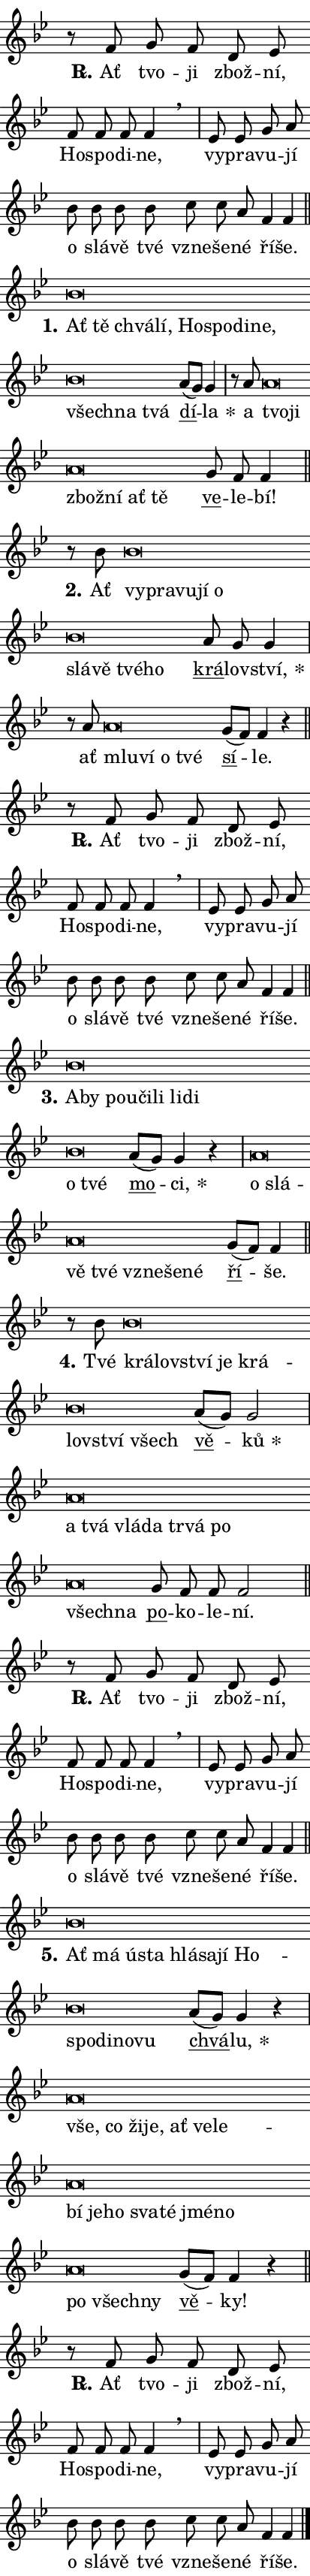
\version "2.22.1"
\header { tagline = "" }
\paper {
  indent = 0\cm
  top-margin = 0\cm
  right-margin = 0\cm
  bottom-margin = 0\cm
  left-margin = 0\cm
  paper-width = 7\cm
  page-breaking = #ly:one-page-breaking
  system-system-spacing.basic-distance = #11
  score-system-spacing.basic-distance = #11
  ragged-last = ##f
}


%% Author: Thomas Morley
%% https://lists.gnu.org/archive/html/lilypond-user/2020-05/msg00002.html
#(define (line-position grob)
"Returns position of @var[grob} in current system:
   @code{'start}, if at first time-step
   @code{'end}, if at last time-step
   @code{'middle} otherwise
"
  (let* ((col (ly:item-get-column grob))
         (ln (ly:grob-object col 'left-neighbor))
         (rn (ly:grob-object col 'right-neighbor))
         (col-to-check-left (if (ly:grob? ln) ln col))
         (col-to-check-right (if (ly:grob? rn) rn col))
         (break-dir-left
           (and
             (ly:grob-property col-to-check-left 'non-musical #f)
             (ly:item-break-dir col-to-check-left)))
         (break-dir-right
           (and
             (ly:grob-property col-to-check-right 'non-musical #f)
             (ly:item-break-dir col-to-check-right))))
        (cond ((eqv? 1 break-dir-left) 'start)
              ((eqv? -1 break-dir-right) 'end)
              (else 'middle))))

#(define (tranparent-at-line-position vctor)
  (lambda (grob)
  "Relying on @code{line-position} select the relevant enry from @var{vctor}.
Used to determine transparency,"
    (case (line-position grob)
      ((end) (not (vector-ref vctor 0)))
      ((middle) (not (vector-ref vctor 1)))
      ((start) (not (vector-ref vctor 2))))))

noteHeadBreakVisibility =
#(define-music-function (break-visibility)(vector?)
"Makes @code{NoteHead}s transparent relying on @var{break-visibility}"
#{
  \override NoteHead.transparent =
    #(tranparent-at-line-position break-visibility)
#})

#(define delete-ledgers-for-transparent-note-heads
  (lambda (grob)
    "Reads whether a @code{NoteHead} is transparent.
If so this @code{NoteHead} is removed from @code{'note-heads} from
@var{grob}, which is supposed to be @code{LedgerLineSpanner}.
As a result ledgers are not printed for this @code{NoteHead}"
    (let* ((nhds-array (ly:grob-object grob 'note-heads))
           (nhds-list
             (if (ly:grob-array? nhds-array)
                 (ly:grob-array->list nhds-array)
                 '()))
           ;; Relies on the transparent-property being done before
           ;; Staff.LedgerLineSpanner.after-line-breaking is executed.
           ;; This is fragile ...
           (to-keep
             (remove
               (lambda (nhd)
                 (ly:grob-property nhd 'transparent #f))
               nhds-list)))
      ;; TODO find a better method to iterate over grob-arrays, similiar
      ;; to filter/remove etc for lists
      ;; For now rebuilt from scratch
      (set! (ly:grob-object grob 'note-heads)  '())
      (for-each
        (lambda (nhd)
          (ly:pointer-group-interface::add-grob grob 'note-heads nhd))
        to-keep))))

hideNotes = {
  \noteHeadBreakVisibility #begin-of-line-visible
}
unHideNotes = {
  \noteHeadBreakVisibility #all-visible
}

% work-around for resetting accidentals
% https://lilypond.org/doc/v2.23/Documentation/notation/displaying-rhythms#unmetered-music
cadenzaMeasure = {
  \cadenzaOff
  \partial 1024 s1024
  \cadenzaOn
}

#(define-markup-command (accent layout props text) (markup?)
  "Underline accented syllable"
  (interpret-markup layout props
    #{\markup \override #'(offset . 4.3) \underline { #text }#}))

responsum = \markup \concat {
  "R" \hspace #-1.05 \path #0.1 #'((moveto 0 0.07) (lineto 0.9 0.8)) \hspace #0.05 "."
}

\layout {
    \context {
        \Staff
        \remove "Time_signature_engraver"
        \override LedgerLineSpanner.after-line-breaking = #delete-ledgers-for-transparent-note-heads
    }
    \context {
        \Voice {
            \override NoteHead.output-attributes = #'((class . "notehead"))
            \override Hairpin.height = #0.55
        }
    }
    \context {
        \Lyrics {
            \override StanzaNumber.output-attributes = #'((class . "stanzanumber"))
            \override LyricSpace.minimum-distance = #0.9
            \override LyricText.font-name = #"TeX Gyre Schola"
            \override LyricText.font-size = 1
            \override StanzaNumber.font-name = #"TeX Gyre Schola Bold"
            \override StanzaNumber.font-size = 1
        }
    }
}

% magnetic-lyrics.ily
%
%   written by
%     Jean Abou Samra <jean@abou-samra.fr>
%     Werner Lemberg <wl@gnu.org>
%
%   adapted by
%     Jiri Hon <jiri.hon@gmail.com>
%
% Version 2022-Apr-15

% https://www.mail-archive.com/lilypond-user@gnu.org/msg149350.html

#(define (Left_hyphen_pointer_engraver context)
   "Collect syllable-hyphen-syllable occurrences in lyrics and store
them in properties.  This engraver only looks to the left.  For
example, if the lyrics input is @code{foo -- bar}, it does the
following.

@itemize @bullet
@item
Set the @code{text} property of the @code{LyricHyphen} grob between
@q{foo} and @q{bar} to @code{foo}.

@item
Set the @code{left-hyphen} property of the @code{LyricText} grob with
text @q{foo} to the @code{LyricHyphen} grob between @q{foo} and
@q{bar}.
@end itemize

Use this auxiliary engraver in combination with the
@code{lyric-@/text::@/apply-@/magnetic-@/offset!} hook."
   (let ((hyphen #f)
         (text #f))
     (make-engraver
      (acknowledgers
       ((lyric-syllable-interface engraver grob source-engraver)
        (set! text grob)))
      (end-acknowledgers
       ((lyric-hyphen-interface engraver grob source-engraver)
        ;(when (not (grob::has-interface grob 'lyric-space-interface))
          (set! hyphen grob)));)
      ((stop-translation-timestep engraver)
       (when (and text hyphen)
         (ly:grob-set-object! text 'left-hyphen hyphen))
       (set! text #f)
       (set! hyphen #f)))))

#(define (lyric-text::apply-magnetic-offset! grob)
   "If the space between two syllables is less than the value in
property @code{LyricText@/.details@/.squash-threshold}, move the right
syllable to the left so that it gets concatenated with the left
syllable.

Use this function as a hook for
@code{LyricText@/.after-@/line-@/breaking} if the
@code{Left_@/hyphen_@/pointer_@/engraver} is active."
   (let ((hyphen (ly:grob-object grob 'left-hyphen #f)))
     (when hyphen
       (let ((left-text (ly:spanner-bound hyphen LEFT)))
         (when (grob::has-interface left-text 'lyric-syllable-interface)
           (let* ((common (ly:grob-common-refpoint grob left-text X))
                  (this-x-ext (ly:grob-extent grob common X))
                  (left-x-ext
                   (begin
                     ;; Trigger magnetism for left-text.
                     (ly:grob-property left-text 'after-line-breaking)
                     (ly:grob-extent left-text common X)))
                  ;; `delta` is the gap width between two syllables.
                  (delta (- (interval-start this-x-ext)
                            (interval-end left-x-ext)))
                  (details (ly:grob-property grob 'details))
                  (threshold (assoc-get 'squash-threshold details 0.2)))
             (when (< delta threshold)
               (let* (;; We have to manipulate the input text so that
                      ;; ligatures crossing syllable boundaries are not
                      ;; disabled.  For languages based on the Latin
                      ;; script this is essentially a beautification.
                      ;; However, for non-Western scripts it can be a
                      ;; necessity.
                      (lt (ly:grob-property left-text 'text))
                      (rt (ly:grob-property grob 'text))
                      (is-space (grob::has-interface hyphen 'lyric-space-interface))
                      (space (if is-space " " ""))
                      (space-markup (grob-interpret-markup grob " "))
                      (space-size (interval-length (ly:stencil-extent space-markup X)))
                      (extra-delta (if is-space space-size 0))
                      ;; Append new syllable.
                      (ltrt-space (if (and (string? lt) (string? rt))
                                (string-append lt space rt)
                                (make-concat-markup (list lt space rt))))
                      ;; Right-align `ltrt` to the right side.
                      (ltrt-space-markup (grob-interpret-markup
                               grob
                               (make-translate-markup
                                (cons (interval-length this-x-ext) 0)
                                (make-right-align-markup ltrt-space)))))
                 (begin
                   ;; Don't print `left-text`.
                   (ly:grob-set-property! left-text 'stencil #f)
                   ;; Set text and stencil (which holds all collected
                   ;; syllables so far) and shift it to the left.
                   (ly:grob-set-property! grob 'text ltrt-space)
                   (ly:grob-set-property! grob 'stencil ltrt-space-markup)
                   (ly:grob-translate-axis! grob (- (- delta extra-delta)) X))))))))))


#(define (lyric-hyphen::displace-bounds-first grob)
   ;; Make very sure this callback isn't triggered too early.
   (let ((left (ly:spanner-bound grob LEFT))
         (right (ly:spanner-bound grob RIGHT)))
     (ly:grob-property left 'after-line-breaking)
     (ly:grob-property right 'after-line-breaking)
     (ly:lyric-hyphen::print grob)))

squashThreshold = #0.4

\layout {
  \context {
    \Lyrics
    \consists #Left_hyphen_pointer_engraver
    \override LyricText.after-line-breaking =
      #lyric-text::apply-magnetic-offset!
    \override LyricHyphen.stencil = #lyric-hyphen::displace-bounds-first
    \override LyricText.details.squash-threshold = \squashThreshold
    \override LyricHyphen.minimum-distance = 0
    \override LyricHyphen.minimum-length = \squashThreshold
  }
}

squash = \override LyricText.details.squash-threshold = 9999
unSquash = \override LyricText.details.squash-threshold = \squashThreshold

left = \override LyricText.self-alignment-X = #LEFT
unLeft = \revert LyricText.self-alignment-X

starOffset = #(lambda (grob) 
                (let ((x_offset (ly:self-alignment-interface::aligned-on-x-parent grob)))
                  (if (= x_offset 0) 0 (+ x_offset 1.2))))

star = #(define-music-function (syllable)(string?)
"Append star separator at the end of a syllable"
#{
  \once \override LyricText.X-offset = #starOffset
  \lyricmode { \markup {
    #syllable
    \override #'((font-name . "TeX Gyre Schola Bold")) \hspace #0.2 \lower #0.65 \larger "*"
  } }
#})

starAccent = #(define-music-function (syllable)(string?)
"Append star separator at the end of a syllable and make accent"
#{
  \once \override LyricText.X-offset = #starOffset
  \lyricmode { \markup {
    \accent #syllable
    \override #'((font-name . "TeX Gyre Schola Bold")) \hspace #0.2 \lower #0.65 \larger "*"
  } }
#})

breath = #(define-music-function (syllable)(string?)
"Append breathing indicator at the end of a syllable"
#{
  \lyricmode { \markup { #syllable "+" } }
#})

optionalBreath = #(define-music-function (syllable)(string?)
"Append optional breathing indicator at the end of a syllable"
#{
  \lyricmode { \markup { #syllable "(+)" } }
#})


\score {
    <<
        \new Voice = "melody" { \cadenzaOn \key bes \major \relative { r8 f' g f d es \bar "" f f f f4 \breathe \cadenzaMeasure \bar "|" es8 es \bar "" g a \bar "" bes bes \bar "" bes bes \bar "" c c a f4 f \cadenzaMeasure \bar "||" \break }
\relative { bes'\breve*1/16 \hideNotes \breve*1/16 \bar "" \breve*1/16 \bar "" \breve*1/16 \bar "" \breve*1/16 \bar "" \breve*1/16 \bar "" \breve*1/16 \bar "" \breve*1/16 \bar "" \breve*1/16 \bar "" \breve*1/16 \breve*1/16 \bar "" \unHideNotes \bar "" a8[( g)] g4 \cadenzaMeasure \bar "|" r8 a8 a\breve*1/16 \hideNotes \breve*1/16 \bar "" \breve*1/16 \bar "" \breve*1/16 \bar "" \breve*1/16 \breve*1/16 \bar "" \unHideNotes \bar "" g8 f f4 \cadenzaMeasure \bar "||" \break }
\relative { r8 bes'8 bes\breve*1/16 \hideNotes \breve*1/16 \bar "" \breve*1/16 \bar "" \breve*1/16 \bar "" \breve*1/16 \bar "" \breve*1/16 \bar "" \breve*1/16 \bar "" \breve*1/16 \breve*1/16 \bar "" \unHideNotes \bar "" a8 g g4 \cadenzaMeasure \bar "|" r8 a8 a\breve*1/16 \hideNotes \breve*1/16 \bar "" \breve*1/16 \breve*1/16 \bar "" \unHideNotes \bar "" g8[( f)] f4 r \cadenzaMeasure \bar "||" \break }
\relative { r8 f' g f d es \bar "" f f f f4 \breathe \cadenzaMeasure \bar "|" es8 es \bar "" g a \bar "" bes bes \bar "" bes bes \bar "" c c a f4 f \cadenzaMeasure \bar "||" \break }
\relative { bes'\breve*1/16 \hideNotes \breve*1/16 \bar "" \breve*1/16 \bar "" \breve*1/16 \bar "" \breve*1/16 \bar "" \breve*1/16 \bar "" \breve*1/16 \bar "" \breve*1/16 \bar "" \breve*1/16 \breve*1/16 \bar "" \unHideNotes \bar "" a8[( g)] g4 r \cadenzaMeasure \bar "|" a\breve*1/16 \hideNotes \breve*1/16 \bar "" \breve*1/16 \bar "" \breve*1/16 \bar "" \breve*1/16 \bar "" \breve*1/16 \breve*1/16 \bar "" \unHideNotes \bar "" g8[( f)] f4 \cadenzaMeasure \bar "||" \break }
\relative { r8 bes'8 bes\breve*1/16 \hideNotes \breve*1/16 \bar "" \breve*1/16 \bar "" \breve*1/16 \bar "" \breve*1/16 \bar "" \breve*1/16 \bar "" \breve*1/16 \breve*1/16 \bar "" \unHideNotes \bar "" a8[( g)] g2 \cadenzaMeasure \bar "|" a\breve*1/16 \hideNotes \breve*1/16 \bar "" \breve*1/16 \bar "" \breve*1/16 \bar "" \breve*1/16 \bar "" \breve*1/16 \bar "" \breve*1/16 \bar "" \breve*1/16 \breve*1/16 \bar "" \unHideNotes \bar "" g8 f f f2 \cadenzaMeasure \bar "||" \break }
\relative { r8 f' g f d es \bar "" f f f f4 \breathe \cadenzaMeasure \bar "|" es8 es \bar "" g a \bar "" bes bes \bar "" bes bes \bar "" c c a f4 f \cadenzaMeasure \bar "||" \break }
\relative { bes'\breve*1/16 \hideNotes \breve*1/16 \bar "" \breve*1/16 \bar "" \breve*1/16 \bar "" \breve*1/16 \bar "" \breve*1/16 \bar "" \breve*1/16 \bar "" \breve*1/16 \bar "" \breve*1/16 \bar "" \breve*1/16 \bar "" \breve*1/16 \breve*1/16 \bar "" \unHideNotes \bar "" a8[( g)] g4 r \cadenzaMeasure \bar "|" a\breve*1/16 \hideNotes \breve*1/16 \bar "" \breve*1/16 \bar "" \breve*1/16 \bar "" \breve*1/16 \bar "" \breve*1/16 \bar "" \breve*1/16 \bar "" \breve*1/16 \bar "" \breve*1/16 \bar "" \breve*1/16 \bar "" \breve*1/16 \bar "" \breve*1/16 \bar "" \breve*1/16 \bar "" \breve*1/16 \bar "" \breve*1/16 \bar "" \breve*1/16 \breve*1/16 \bar "" \unHideNotes \bar "" g8[( f)] f4 r \cadenzaMeasure \bar "||" \break }
\relative { r8 f' g f d es \bar "" f f f f4 \breathe \cadenzaMeasure \bar "|" es8 es \bar "" g a \bar "" bes bes \bar "" bes bes \bar "" c c a f4 f \cadenzaMeasure \bar "||" \break } \bar "|." }
        \new Lyrics \lyricsto "melody" { \lyricmode { \set stanza = \responsum
Ať tvo -- ji zbož -- ní, Ho -- spo -- di -- ne, vy -- pra -- vu -- jí o slá -- vě tvé vzne -- še -- né ří -- še.
\set stanza = "1."
\left Ať \squash tě chvá -- lí, Ho -- spo -- di -- ne, všech -- na tvá \unLeft \unSquash \markup \accent dí -- \star la a \left tvo -- \squash ji zbož -- ní ať tě \unLeft \unSquash \markup \accent ve -- le -- bí!
\set stanza = "2."
Ať \left vy -- \squash pra -- vu -- jí o slá -- vě tvé -- ho \unLeft \unSquash \markup \accent krá -- lov -- \star ství, ať \left mlu -- \squash ví o tvé \unLeft \unSquash \markup \accent sí -- le.
\set stanza = \responsum
Ať tvo -- ji zbož -- ní, Ho -- spo -- di -- ne, vy -- pra -- vu -- jí o slá -- vě tvé vzne -- še -- né ří -- še.
\set stanza = "3."
\left A -- \squash by po -- u -- či -- li li -- di o tvé \unLeft \unSquash \markup \accent mo -- \star ci, \left o \squash slá -- vě tvé vzne -- še -- né \unLeft \unSquash \markup \accent ří -- še.
\set stanza = "4."
Tvé \left krá -- \squash lov -- ství je krá -- lov -- ství všech \unLeft \unSquash \markup \accent vě -- \star ků \left a \squash tvá vlá -- da tr -- vá po všech -- na \unLeft \unSquash \markup \accent po -- ko -- le -- ní.
\set stanza = \responsum
Ať tvo -- ji zbož -- ní, Ho -- spo -- di -- ne, vy -- pra -- vu -- jí o slá -- vě tvé vzne -- še -- né ří -- še.
\set stanza = "5."
\left Ať \squash má ús -- ta hlá -- sa -- jí Ho -- spo -- di -- no -- vu \unLeft \unSquash \markup \accent chvá -- \star lu, \left vše, \squash co ži -- je, ať ve -- le -- bí je -- ho sva -- té jmé -- no po všech -- ny \unLeft \unSquash \markup \accent vě -- ky!
\set stanza = \responsum
Ať tvo -- ji zbož -- ní, Ho -- spo -- di -- ne, vy -- pra -- vu -- jí o slá -- vě tvé vzne -- še -- né ří -- še. } }
    >>
    \layout {}
}
